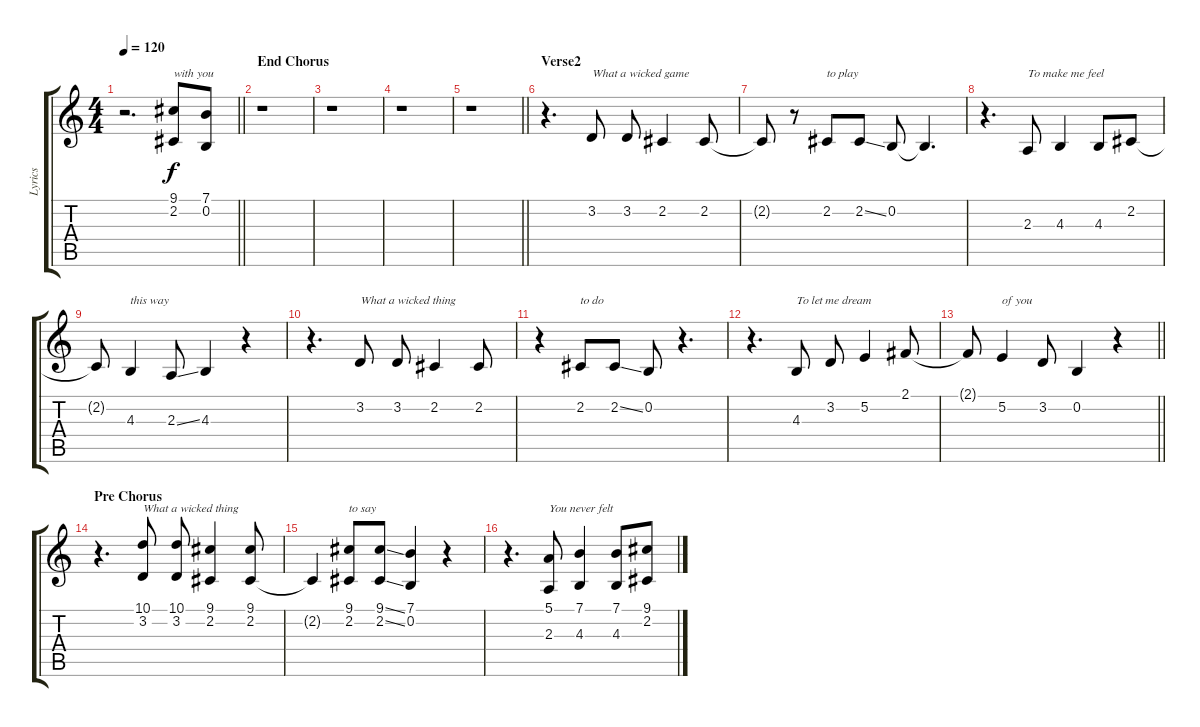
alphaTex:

\track ("Lyrics" "Lyrics") {instrument choiraahs}
\staff {score tabs}
\tuning (E4 B3 G3 D3 A2 E2) {hide}
\ts (4 4)
\tempo 120
\clef g2
\barLineRight lightlight
\ks c
r.2{d dy f} (9.1 2.2).8{txt "with you"} (7.1 0.2).8 |
\section ("" "End Chorus")
r.1 |
r.1 |
r.1 |
\barLineRight lightlight
r.1 |
\section ("" "Verse2")
r.4{d} 3.2.8{txt "What a wicked game"} 3.2.8 2.2.4 2.2.8 |
2.2{t}.8 r.8 2.2.8{txt "to play"} 2.2{ss}.8 0.2.8 0.2{t}.4{d} |
r.4{d} 2.3.8{txt "To make me feel"} 4.3.4 4.3.8 2.2.8 |
2.2{t}.8 4.3.4{txt "this way"} 2.3{ss}.8 4.3.4 r.4 |
r.4{d} 3.2.8{txt "What a wicked thing"} 3.2.8 2.2.4 2.2.8 |
r.4 2.2.8{txt "to do"} 2.2{ss}.8 0.2.8 r.4{d} |
r.4{d} 4.3.8{txt "To let me dream"} 3.2.8 5.2.4 2.1.8 |
\barLineRight lightlight
2.1{t}.8 5.2.4{txt "of you"} 3.2.8 0.2.4 r.4 |
\section ("" "Pre Chorus")
r.4{d} (10.1 3.2).8{txt "What a wicked thing"} (10.1 3.2).8 (9.1 2.2).4 (9.1 2.2).8 |
2.2{t}.4 (9.1 2.2).8{txt "to say"} (9.1{ss} 2.2{ss}).8 (7.1 0.2).4 r.4 |
r.4{d} (5.1 2.3).8{txt "You never felt"} (7.1 4.3).4 (7.1 4.3).8 (9.1 2.2).8
